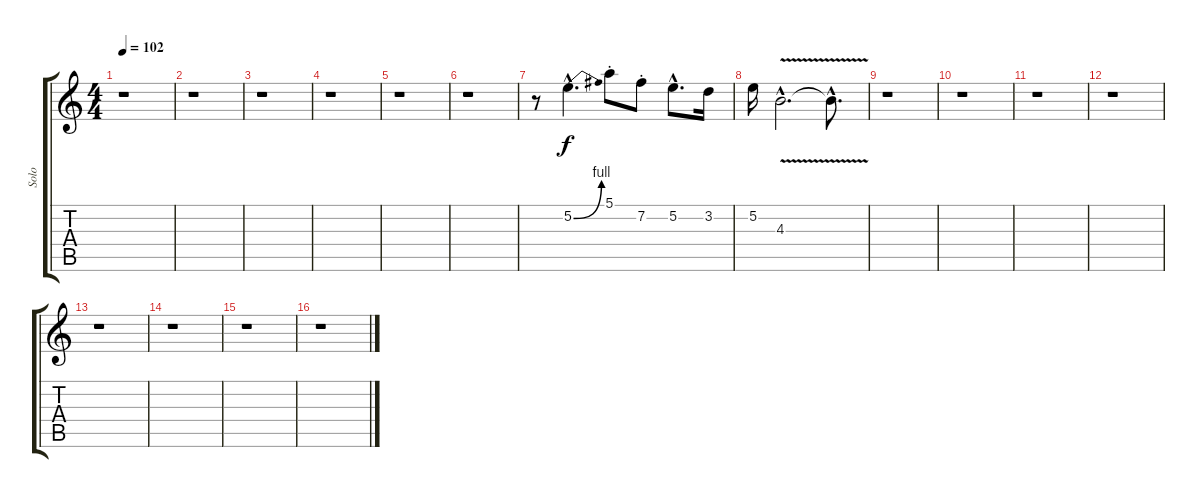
\track ("Solo" "Solo") {instrument distortionguitar}
\staff {score tabs}
\tuning (E4 B3 G3 D3 A2 E2) {hide}
\ts (4 4)
\tempo 102
\clef g2
\ks c
r.1{dy f} |
r.1 |
r.1 |
r.1 |
r.1 |
r.1 |
r.8 5.2{be (bend 0 0 60 4) hac}.4{d} 5.1{st}.8 7.2{st}.8 5.2{hac}.8{d} 3.2.16 |
5.2.16 4.3{v hac}.2{d} 4.3{hac t}.8{d} |
r.1 |
r.1 |
r.1 |
r.1 |
r.1 |
r.1 |
r.1 |
r.1
